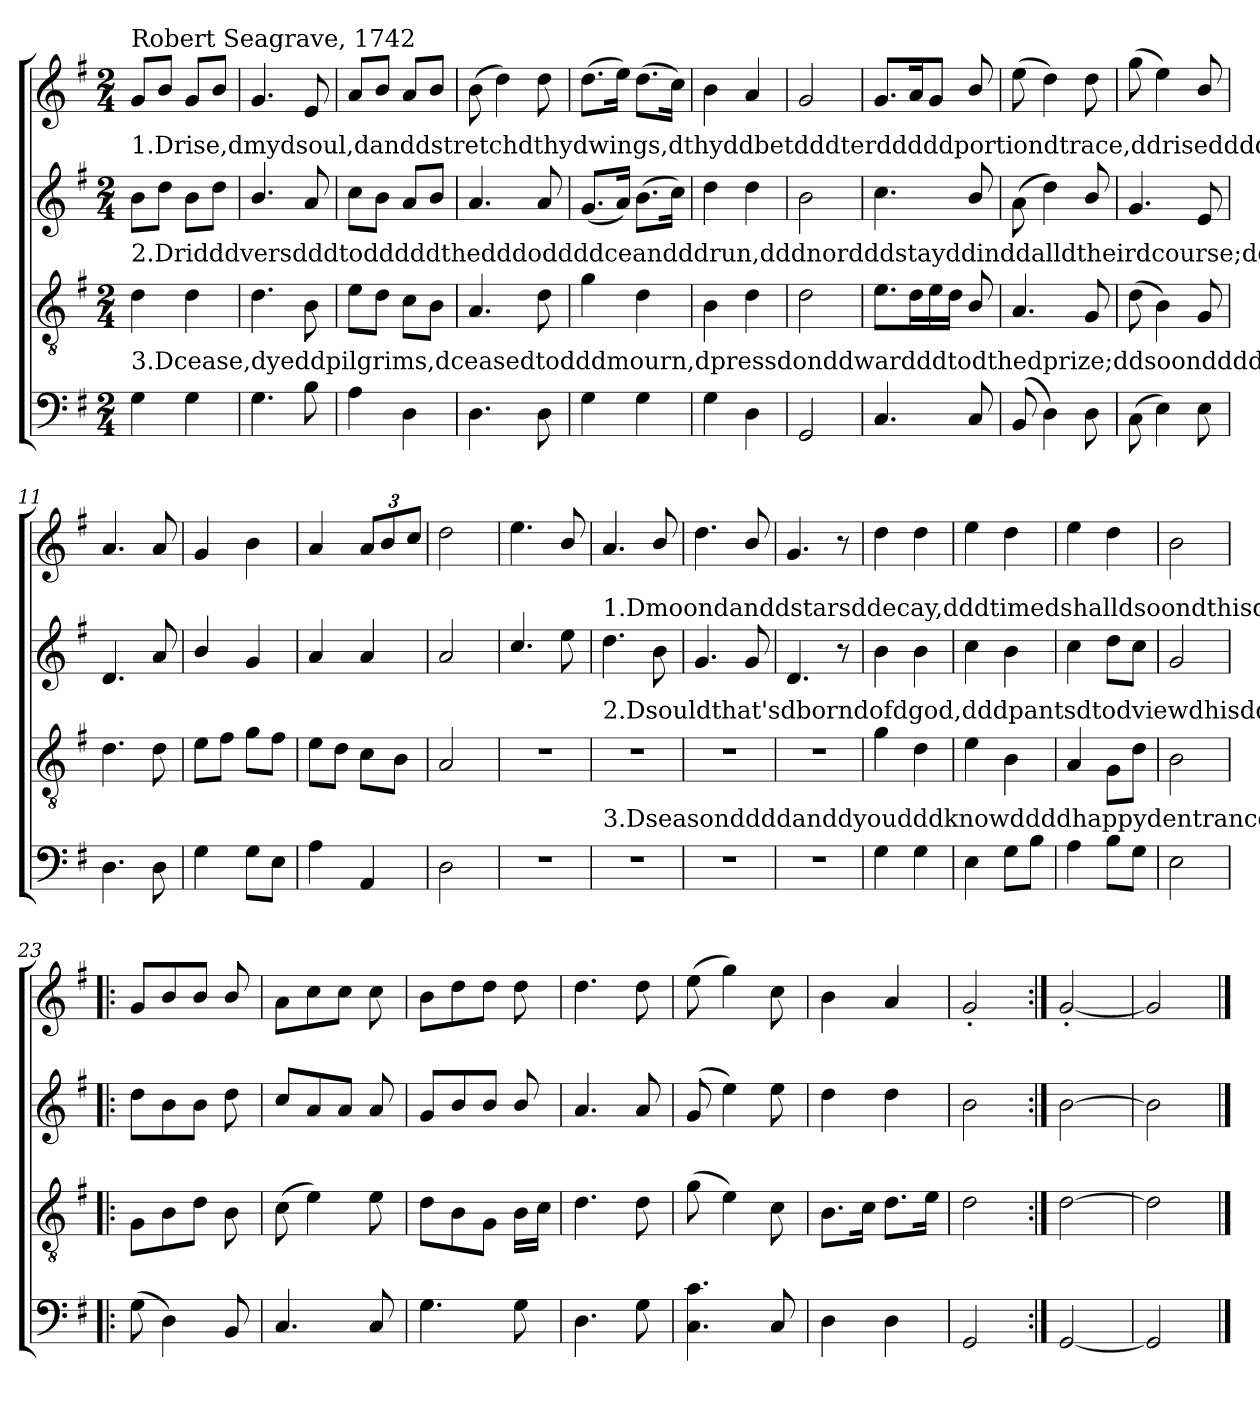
**kern	**kern	**kern	**kern
*part4	*part3	*part2	*part1
*staff4	*staff3	*staff2	*staff1
*clefF4	*clefGv2	*clefG2	*clefG2
*k[f#]	*k[f#]	*k[f#]	*k[f#]
*G:	*G:	*G:	*G:
*M2/4	*M2/4	*M2/4	*M2/4
=1	=1	=1	=1
!	!	!	!LO:TX:a:t=Robert Seagrave, 1742
!	!	!LO:TX:a:t=1.Drise,dmydsoul,danddstretchdthydwings,dthyddbetdddterdddddportiondtrace,ddriseddddddddfromdtranddddsidddtoddddrydthings,dtowardsdheaven,dthydnativedplace;dsundand	!
!	!LO:TX:a:t=2.Dridddversdddtodddddthedddoddddceandddrun,dddnordddstayddinddalldtheirdcourse;ddfiredddddddddddaddscenddddingddseeksdthedddsun,dbothdspeeddthemdtodddtheirdsource;ddsoddda	!	!
!LO:TX:a:t=3.Dcease,dyeddpilgrims,dceasedtodddmourn,dpressdonddwardddtodthedprize;ddsoondddddddddourddddsadddddviorddwilldddreddturnddtri	!	!	!
!LO:N:head=solid	!	!LO:N:head=solid	!LO:N:head=solid
4G\	4d\	8b\L	8g/L
!	!	!	!LO:N:head=solid
.	.	8dd\J	8b/J
!LO:N:head=solid	!	!LO:N:head=solid	!LO:N:head=solid
4G\	4d\	8b\L	8g/L
!	!	!	!LO:N:head=solid
.	.	8dd\J	8b/J
=2	=2	=2	=2
!LO:N:head=solid	!	!LO:N:head=solid	!LO:N:head=solid
4.G\	4.d\	4.b/	4.g/
!LO:N:head=solid	!LO:N:head=solid	!	!LO:N:head=solid
8B\	8B\	8a/	8e/
=3	=3	=3	=3
!	!LO:N:head=solid	!LO:N:head=solid	!
4A\	8e\L	8cc\L	8a/L
!	!	!LO:N:head=solid	!LO:N:head=solid
.	8d\J	8b\J	8b/J
!	!LO:N:head=solid	!	!
4D\	8c\L	8a/L	8a/L
!	!LO:N:head=solid	!LO:N:head=solid	!LO:N:head=solid
.	8B\J	8b/J	8b/J
=4	=4	=4	=4
!	!	!	!LO:N:head=solid
4.D\	4.A/	4.a/	(>8b\
.	.	.	4dd\)
8D\	8d\	8a/	8dd\
=5	=5	=5	=5
!LO:N:head=solid	!LO:N:head=solid	!LO:N:head=solid	!
4G\	4g\	(<8.g/L	(>8.dd>\L
!	!	!	!LO:N:head=solid
.	.	16a/Jk)	16ee\Jk)
!LO:N:head=solid	!	!LO:N:head=solid	!
4G\	4d\	(>8.b\L	(>8.dd\L
!	!	!LO:N:head=solid	!LO:N:head=solid
.	.	16cc\Jk)	16cc\Jk)
=6	=6	=6	=6
!LO:N:head=solid	!LO:N:head=solid	!	!LO:N:head=solid
4G\	4B\	4dd\	4b\
4D\	4d\	4dd\	4a/
=7	=7	=7	=7
!	!	!LO:N:head=open	!
2GG/	2d\	2b\	2g/
=8	=8	=8	=8
!LO:N:head=solid	!LO:N:head=solid	!LO:N:head=solid	!LO:N:head=solid
4.C/	8.e\L	4.cc\	8.g/L
.	16d\L	.	16a/k
!	!LO:N:head=solid	!	!LO:N:head=solid
.	16e\	.	8g/J
.	16d\JJ	.	.
!LO:N:head=solid	!LO:N:head=solid	!LO:N:head=solid	!LO:N:head=solid
8C/	8B/	8b/	8b/
=9	=9	=9	=9
!LO:N:head=solid	!	!	!LO:N:head=solid
(8BB/	4.A/	(>8a\	(>8ee\
4D\)	.	4dd\)	4dd\)
!	!LO:N:head=solid	!LO:N:head=solid	!
8D\	8G/	8b/	8dd\
=10	=10	=10	=10
!LO:N:head=solid	!	!LO:N:head=solid	!LO:N:head=solid
(>8C\	(>8d\	4.g/	(>8gg>\
!LO:N:head=solid	!LO:N:head=solid	!	!LO:N:head=solid
4E\)	4B\)	.	4ee\)
!LO:N:head=solid	!LO:N:head=solid	!LO:N:head=solid	!LO:N:head=solid
8E\	8G/	8e/	8b/
=11	=11	=11	=11
4.D\	4.d\	4.d/	4.a/
8D\	8d\	8a/	8a/
=12	=12	=12	=12
!LO:N:head=solid	!LO:N:head=solid	!LO:N:head=solid	!LO:N:head=solid
4G\	8e\L	4b/	4g/
!	!LO:N:head=solid	!	!
.	8f#\J	.	.
!LO:N:head=solid	!LO:N:head=solid	!LO:N:head=solid	!LO:N:head=solid
8G\L	8g\L	4g/	4b\
!LO:N:head=solid	!LO:N:head=solid	!	!
8E\J	8f#\J	.	.
=13	=13	=13	=13
!	!LO:N:head=solid	!	!
4A\	8e\L	4a/	4a/
.	8d\J	.	.
!	!LO:N:head=solid	!	!
*	*	*	*Xbrackettup
4AA/	8c\L	4a/	12a/L
!	!	!	!LO:N:head=solid
.	.	.	12b/
!	!LO:N:head=solid	!	!
.	8B\J	.	.
!	!	!	!LO:N:head=solid
.	.	.	12cc/J
=14	=14	=14	=14
2D\	2A/	2a/	2dd\
=15	=15	=15	=15
!LO:N:vis=1	!LO:N:vis=1	!LO:N:head=solid	!LO:N:head=solid
2r	2r	4.cc/	4.ee>\
!	!	!LO:N:head=solid	!LO:N:head=solid
.	.	8ee\	8b/
!!LO:LB:g=z
=16	=16	=16	=16
!	!	!LO:TX:a:t=1.Dmoondanddstarsddecay,dddtimedshalldsoondthisdearthdremove,ddddrise,dddddmyddddsoul,ddddandddddhastedddddaddddddway,ddtodddseatsddddpreScore	!
!	!LO:TX:a:t=2.Dsouldthat'sdborndofdgod,dddpantsdtodviewdhisdddgloriousddface;dddddupdddddwardsdtendsdddddtoddddddhisdddddddddadddddbode,ddtodddrestddddddindddddhisdddddemddddddbrace.	!	!
!LO:TX:a:t=3.Dseasonddddanddyoudddknowddddhappydentrancedwillddbedddgivenddddddallddddddddourdddddsordddddrowsddcastdddddddbeddddlow,ddanddearthdddexddchangeddfordheaven.	!	!	!
!LO:N:vis=1	!LO:N:vis=1	!	!
2r	2r	4.dd\	4.a/
!	!	!LO:N:head=solid	!LO:N:head=solid
.	.	8b\	8b/
=17	=17	=17	=17
!LO:N:vis=1	!LO:N:vis=1	!LO:N:head=solid	!
2r	2r	4.g/	4.dd\
!	!	!LO:N:head=solid	!LO:N:head=solid
.	.	8g/	8b/
=18	=18	=18	=18
!LO:N:vis=1	!LO:N:vis=1	!	!LO:N:head=solid
2r	2r	4.d/	4.g/
.	.	8ra	8ra
=19	=19	=19	=19
!LO:N:head=solid	!LO:N:head=solid	!LO:N:head=solid	!
4G\	4g\	4b\	4dd\
!LO:N:head=solid	!	!LO:N:head=solid	!
4G\	4d\	4b\	4dd\
=20	=20	=20	=20
!LO:N:head=solid	!LO:N:head=solid	!LO:N:head=solid	!LO:N:head=solid
4E\	4e\	4cc\	4ee\
!LO:N:head=solid	!LO:N:head=solid	!LO:N:head=solid	!
8G\L	4B\	4b\	4dd\
!LO:N:head=solid	!	!	!
8B\J	.	.	.
=21	=21	=21	=21
!	!	!LO:N:head=solid	!LO:N:head=solid
4A\	4A/	4cc\	4ee\
!LO:N:head=solid	!LO:N:head=solid	!	!
8B\L	8G\L	8dd\L	4dd\
!LO:N:head=solid	!	!LO:N:head=solid	!
8G\J	8d\J	8cc\J	.
=22	=22	=22	=22
!LO:N:head=open	!LO:N:head=open	!	!LO:N:head=open
2E\	2B\	2g/	2b\
=23!|:	=23!|:	=23!|:	=23!|:
!LO:N:head=solid	!LO:N:head=solid	!	!LO:N:head=solid
(>8G\	8G\L	8dd\L	8g/L
!	!LO:N:head=solid	!LO:N:head=solid	!LO:N:head=solid
4D\)	8B\	8b\	8b/
!	!	!LO:N:head=solid	!LO:N:head=solid
.	8d\J	8b\J	8b/J
!LO:N:head=solid	!LO:N:head=solid	!	!LO:N:head=solid
8BB/	8B\	8dd\	8b/
=24	=24	=24	=24
!LO:N:head=solid	!LO:N:head=solid	!LO:N:head=solid	!
4.C/	(>8c\	8cc/L	8a\L
!	!LO:N:head=solid	!	!LO:N:head=solid
.	4e\)	8a/	8cc\
!	!	!	!LO:N:head=solid
.	.	8a/J	8cc\J
!LO:N:head=solid	!LO:N:head=solid	!	!LO:N:head=solid
8C/	8e\	8a/	8cc\
=25	=25	=25	=25
!LO:N:head=solid	!	!LO:N:head=solid	!LO:N:head=solid
4.G\	8d\L	8g/L	8b\L
!	!LO:N:head=solid	!LO:N:head=solid	!
.	8B\	8b/	8dd\
!	!LO:N:head=solid	!LO:N:head=solid	!
.	8G\J	8b/J	8dd\J
!LO:N:head=solid	!LO:N:head=solid	!LO:N:head=solid	!
8G\	16B\LL	8b/	8dd\
!	!LO:N:head=solid	!	!
.	16c\JJ	.	.
=26	=26	=26	=26
4.D\	4.d\	4.a/	4.dd\
!LO:N:head=solid	!	!	!
8G\	8d\	8a/	8dd\
=27	=27	=27	=27
!LO:N:n=1:head=solid	!	!	!
!LO:N:n=2:head=solid	!LO:N:head=solid	!LO:N:head=solid	!LO:N:head=solid
4.C\ 4.c\	(>8g\	(8g/	(>8ee\
!	!LO:N:head=solid	!LO:N:head=solid	!LO:N:head=solid
.	4e\)	4ee\)	4gg\)
!LO:N:head=solid	!LO:N:head=solid	!LO:N:head=solid	!LO:N:head=solid
8C/	8c\	8ee\	8cc\
=28	=28	=28	=28
!	!LO:N:head=solid	!	!LO:N:head=solid
4D\	8.B\L	4dd\	4b\
!	!LO:N:head=solid	!	!
.	16c\Jk	.	.
4D\	8.d\L	4dd\	4a/
!	!LO:N:head=solid	!	!
.	16e\Jk	.	.
=29	=29	=29	=29
!	!	!LO:N:head=open	!
2GG/	2d\	2b\	2g'</
=30:|!	=30:|!	=30:|!	=30:|!
!	!	!LO:N:head=open	!
[<2GG/	[>2d\	[>2b\	[<2g'</
=31	=31	=31	=31
!	!	!LO:N:head=open	!
2GG/]	2d\]	2b\]	2g/]
==	==	==	==
*-	*-	*-	*-
